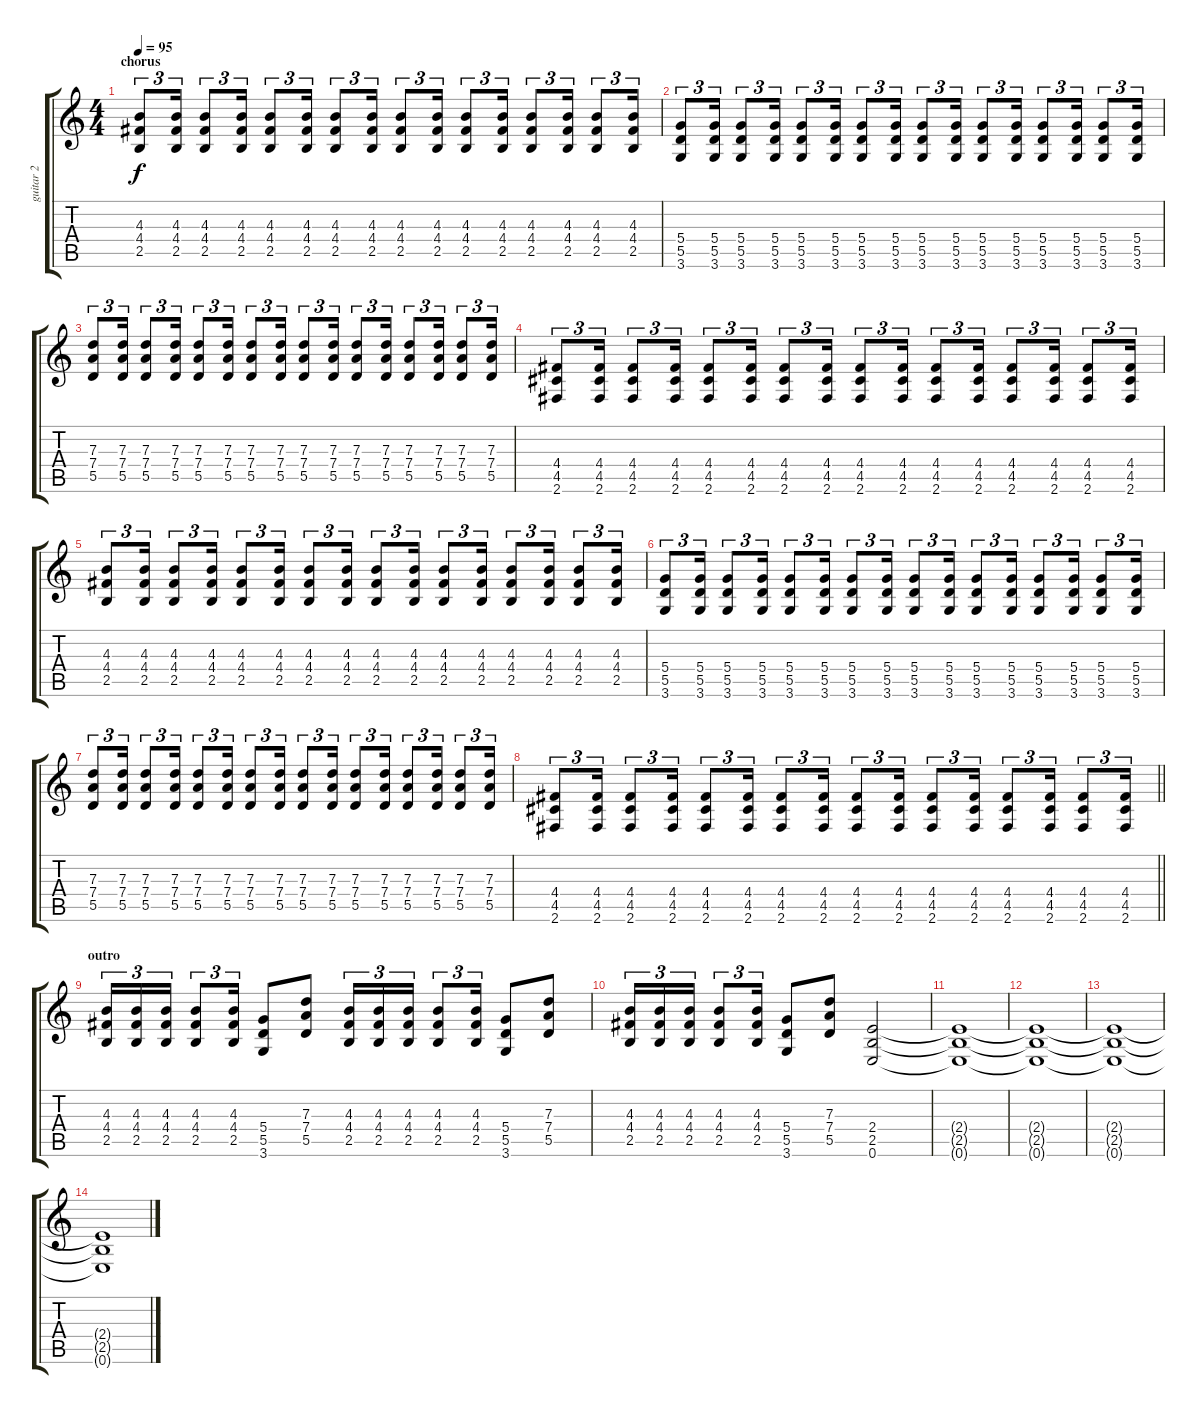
\track ("guitar 2" "guitar 2") {instrument distortionguitar}
\staff {score tabs}
\tuning (E4 B3 G3 D3 A2 E2) {hide}
\ts (4 4)
\section ("" "chorus")
\tempo 95
\clef g2
\ks c
(4.3 4.4 2.5).8{tu (3 2) dy f} (4.3 4.4 2.5).16{tu (3 2)} (4.3 4.4 2.5).8{tu (3 2)} (4.3 4.4 2.5).16{tu (3 2)} (4.3 4.4 2.5).8{tu (3 2)} (4.3 4.4 2.5).16{tu (3 2)} (4.3 4.4 2.5).8{tu (3 2)} (4.3 4.4 2.5).16{tu (3 2)} (4.3 4.4 2.5).8{tu (3 2)} (4.3 4.4 2.5).16{tu (3 2)} (4.3 4.4 2.5).8{tu (3 2)} (4.3 4.4 2.5).16{tu (3 2)} (4.3 4.4 2.5).8{tu (3 2)} (4.3 4.4 2.5).16{tu (3 2)} (4.3 4.4 2.5).8{tu (3 2)} (4.3 4.4 2.5).16{tu (3 2)} |
(5.4 5.5 3.6).8{tu (3 2)} (5.4 5.5 3.6).16{tu (3 2)} (5.4 5.5 3.6).8{tu (3 2)} (5.4 5.5 3.6).16{tu (3 2)} (5.4 5.5 3.6).8{tu (3 2)} (5.4 5.5 3.6).16{tu (3 2)} (5.4 5.5 3.6).8{tu (3 2)} (5.4 5.5 3.6).16{tu (3 2)} (5.4 5.5 3.6).8{tu (3 2)} (5.4 5.5 3.6).16{tu (3 2)} (5.4 5.5 3.6).8{tu (3 2)} (5.4 5.5 3.6).16{tu (3 2)} (5.4 5.5 3.6).8{tu (3 2)} (5.4 5.5 3.6).16{tu (3 2)} (5.4 5.5 3.6).8{tu (3 2)} (5.4 5.5 3.6).16{tu (3 2)} |
(7.3 7.4 5.5).8{tu (3 2)} (7.3 7.4 5.5).16{tu (3 2)} (7.3 7.4 5.5).8{tu (3 2)} (7.3 7.4 5.5).16{tu (3 2)} (7.3 7.4 5.5).8{tu (3 2)} (7.3 7.4 5.5).16{tu (3 2)} (7.3 7.4 5.5).8{tu (3 2)} (7.3 7.4 5.5).16{tu (3 2)} (7.3 7.4 5.5).8{tu (3 2)} (7.3 7.4 5.5).16{tu (3 2)} (7.3 7.4 5.5).8{tu (3 2)} (7.3 7.4 5.5).16{tu (3 2)} (7.3 7.4 5.5).8{tu (3 2)} (7.3 7.4 5.5).16{tu (3 2)} (7.3 7.4 5.5).8{tu (3 2)} (7.3 7.4 5.5).16{tu (3 2)} |
(4.4 4.5 2.6).8{tu (3 2)} (4.4 4.5 2.6).16{tu (3 2)} (4.4 4.5 2.6).8{tu (3 2)} (4.4 4.5 2.6).16{tu (3 2)} (4.4 4.5 2.6).8{tu (3 2)} (4.4 4.5 2.6).16{tu (3 2)} (4.4 4.5 2.6).8{tu (3 2)} (4.4 4.5 2.6).16{tu (3 2)} (4.4 4.5 2.6).8{tu (3 2)} (4.4 4.5 2.6).16{tu (3 2)} (4.4 4.5 2.6).8{tu (3 2)} (4.4 4.5 2.6).16{tu (3 2)} (4.4 4.5 2.6).8{tu (3 2)} (4.4 4.5 2.6).16{tu (3 2)} (4.4 4.5 2.6).8{tu (3 2)} (4.4 4.5 2.6).16{tu (3 2)} |
(4.3 4.4 2.5).8{tu (3 2)} (4.3 4.4 2.5).16{tu (3 2)} (4.3 4.4 2.5).8{tu (3 2)} (4.3 4.4 2.5).16{tu (3 2)} (4.3 4.4 2.5).8{tu (3 2)} (4.3 4.4 2.5).16{tu (3 2)} (4.3 4.4 2.5).8{tu (3 2)} (4.3 4.4 2.5).16{tu (3 2)} (4.3 4.4 2.5).8{tu (3 2)} (4.3 4.4 2.5).16{tu (3 2)} (4.3 4.4 2.5).8{tu (3 2)} (4.3 4.4 2.5).16{tu (3 2)} (4.3 4.4 2.5).8{tu (3 2)} (4.3 4.4 2.5).16{tu (3 2)} (4.3 4.4 2.5).8{tu (3 2)} (4.3 4.4 2.5).16{tu (3 2)} |
(5.4 5.5 3.6).8{tu (3 2)} (5.4 5.5 3.6).16{tu (3 2)} (5.4 5.5 3.6).8{tu (3 2)} (5.4 5.5 3.6).16{tu (3 2)} (5.4 5.5 3.6).8{tu (3 2)} (5.4 5.5 3.6).16{tu (3 2)} (5.4 5.5 3.6).8{tu (3 2)} (5.4 5.5 3.6).16{tu (3 2)} (5.4 5.5 3.6).8{tu (3 2)} (5.4 5.5 3.6).16{tu (3 2)} (5.4 5.5 3.6).8{tu (3 2)} (5.4 5.5 3.6).16{tu (3 2)} (5.4 5.5 3.6).8{tu (3 2)} (5.4 5.5 3.6).16{tu (3 2)} (5.4 5.5 3.6).8{tu (3 2)} (5.4 5.5 3.6).16{tu (3 2)} |
(7.3 7.4 5.5).8{tu (3 2)} (7.3 7.4 5.5).16{tu (3 2)} (7.3 7.4 5.5).8{tu (3 2)} (7.3 7.4 5.5).16{tu (3 2)} (7.3 7.4 5.5).8{tu (3 2)} (7.3 7.4 5.5).16{tu (3 2)} (7.3 7.4 5.5).8{tu (3 2)} (7.3 7.4 5.5).16{tu (3 2)} (7.3 7.4 5.5).8{tu (3 2)} (7.3 7.4 5.5).16{tu (3 2)} (7.3 7.4 5.5).8{tu (3 2)} (7.3 7.4 5.5).16{tu (3 2)} (7.3 7.4 5.5).8{tu (3 2)} (7.3 7.4 5.5).16{tu (3 2)} (7.3 7.4 5.5).8{tu (3 2)} (7.3 7.4 5.5).16{tu (3 2)} |
\barLineRight lightlight
(4.4 4.5 2.6).8{tu (3 2)} (4.4 4.5 2.6).16{tu (3 2)} (4.4 4.5 2.6).8{tu (3 2)} (4.4 4.5 2.6).16{tu (3 2)} (4.4 4.5 2.6).8{tu (3 2)} (4.4 4.5 2.6).16{tu (3 2)} (4.4 4.5 2.6).8{tu (3 2)} (4.4 4.5 2.6).16{tu (3 2)} (4.4 4.5 2.6).8{tu (3 2)} (4.4 4.5 2.6).16{tu (3 2)} (4.4 4.5 2.6).8{tu (3 2)} (4.4 4.5 2.6).16{tu (3 2)} (4.4 4.5 2.6).8{tu (3 2)} (4.4 4.5 2.6).16{tu (3 2)} (4.4 4.5 2.6).8{tu (3 2)} (4.4 4.5 2.6).16{tu (3 2)} |
\section ("" "outro")
(4.3 4.4 2.5).16{tu (3 2)} (4.3 4.4 2.5).16{tu (3 2)} (4.3 4.4 2.5).16{tu (3 2)} (4.3 4.4 2.5).8{tu (3 2)} (4.3 4.4 2.5).16{tu (3 2)} (5.4 5.5 3.6).8 (7.3 7.4 5.5).8 (4.3 4.4 2.5).16{tu (3 2)} (4.3 4.4 2.5).16{tu (3 2)} (4.3 4.4 2.5).16{tu (3 2)} (4.3 4.4 2.5).8{tu (3 2)} (4.3 4.4 2.5).16{tu (3 2)} (5.4 5.5 3.6).8 (7.3 7.4 5.5).8 |
(4.3 4.4 2.5).16{tu (3 2)} (4.3 4.4 2.5).16{tu (3 2)} (4.3 4.4 2.5).16{tu (3 2)} (4.3 4.4 2.5).8{tu (3 2)} (4.3 4.4 2.5).16{tu (3 2)} (5.4 5.5 3.6).8 (7.3 7.4 5.5).8 (2.4 2.5 0.6).2 |
(2.4{t} 2.5{t} 0.6{t}).1{volume 4} |
(2.4{t} 2.5{t} 0.6{t}).1 |
(2.4{t} 2.5{t} 0.6{t}).1 |
(2.4{t} 2.5{t} 0.6{t}).1
